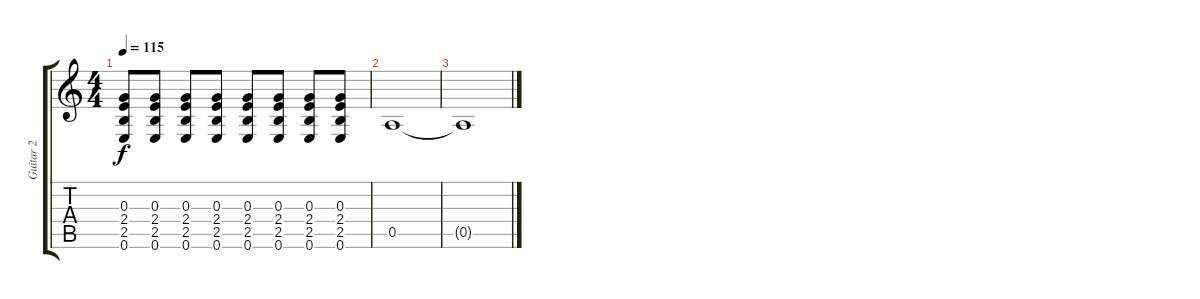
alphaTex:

\track ("Guitar 2" "Guitar 2") {instrument acousticguitarsteel}
\staff {score tabs}
\tuning (E4 B3 G3 D3 A2 E2) {hide}
\ts (4 4)
\tempo 115
\clef g2
\ks c
(0.3 2.4 2.5 0.6).8{dy f} (0.3 2.4 2.5 0.6).8 (0.3 2.4 2.5 0.6).8 (0.3 2.4 2.5 0.6).8 (0.3 2.4 2.5 0.6).8 (0.3 2.4 2.5 0.6).8 (0.3 2.4 2.5 0.6).8 (0.3 2.4 2.5 0.6).8 |
0.5.1 |
0.5{t}.1{volume 0}
